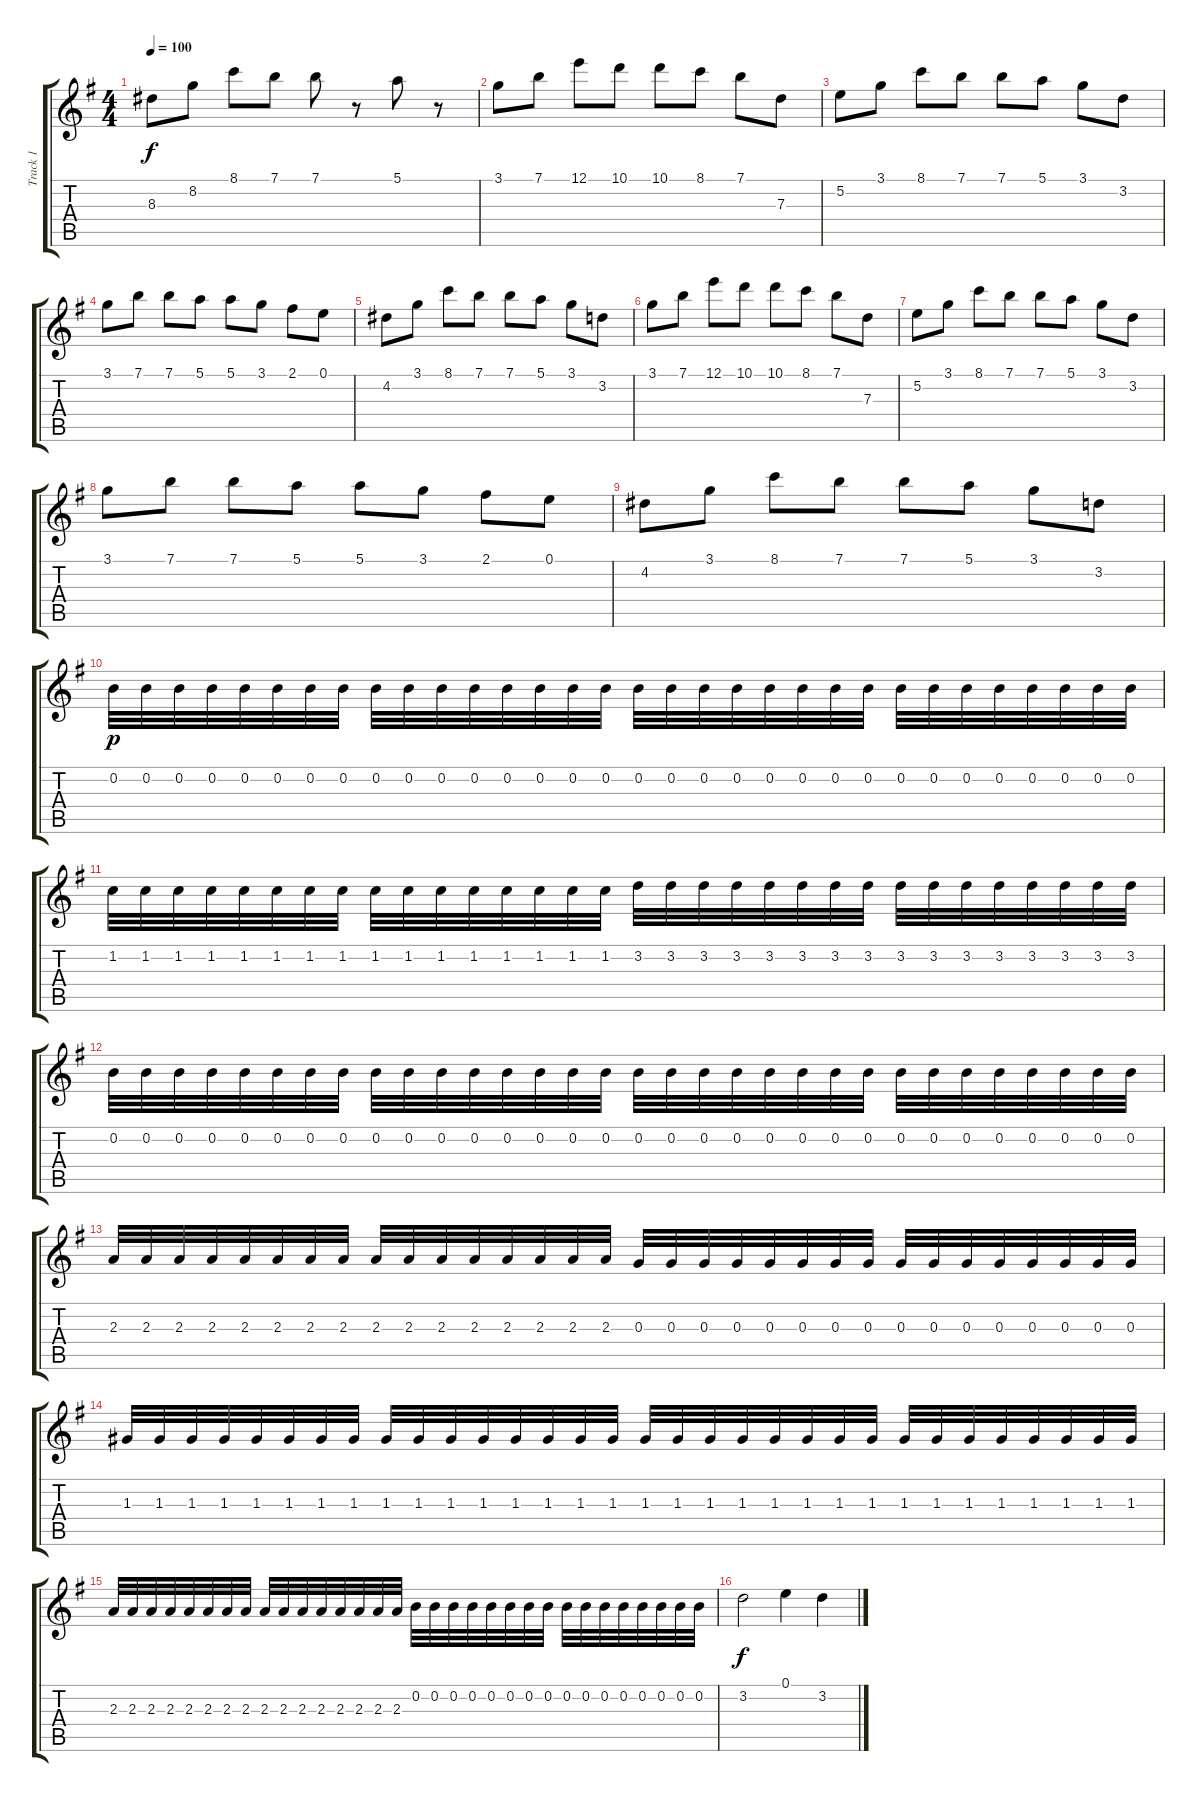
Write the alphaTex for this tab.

\track ("Track 1" "Track 1") {instrument acousticguitarnylon}
\staff {score tabs}
\tuning (E4 B3 G3 D3 A2 E2) {hide}
\ts (4 4)
\tempo 100
\clef g2
\ks g
8.3.8{dy f} 8.2.8 8.1.8 7.1.8 7.1.8 r.8 5.1.8 r.8 |
3.1.8 7.1.8 12.1.8 10.1.8 10.1.8 8.1.8 7.1.8 7.3.8 |
5.2.8 3.1.8 8.1.8 7.1.8 7.1.8 5.1.8 3.1.8 3.2.8 |
3.1.8 7.1.8 7.1.8 5.1.8 5.1.8 3.1.8 2.1.8 0.1.8 |
4.2.8 3.1.8 8.1.8 7.1.8 7.1.8 5.1.8 3.1.8 3.2.8 |
3.1.8 7.1.8 12.1.8 10.1.8 10.1.8 8.1.8 7.1.8 7.3.8 |
5.2.8 3.1.8 8.1.8 7.1.8 7.1.8 5.1.8 3.1.8 3.2.8 |
3.1.8 7.1.8 7.1.8 5.1.8 5.1.8 3.1.8 2.1.8 0.1.8 |
4.2.8 3.1.8 8.1.8 7.1.8 7.1.8 5.1.8 3.1.8 3.2.8 |
0.2.32{dy p} 0.2.32 0.2.32 0.2.32 0.2.32 0.2.32 0.2.32 0.2.32 0.2.32 0.2.32 0.2.32 0.2.32 0.2.32 0.2.32 0.2.32 0.2.32 0.2.32 0.2.32 0.2.32 0.2.32 0.2.32 0.2.32 0.2.32 0.2.32 0.2.32 0.2.32 0.2.32 0.2.32 0.2.32 0.2.32 0.2.32 0.2.32 |
1.2.32 1.2.32 1.2.32 1.2.32 1.2.32 1.2.32 1.2.32 1.2.32 1.2.32 1.2.32 1.2.32 1.2.32 1.2.32 1.2.32 1.2.32 1.2.32 3.2.32 3.2.32 3.2.32 3.2.32 3.2.32 3.2.32 3.2.32 3.2.32 3.2.32 3.2.32 3.2.32 3.2.32 3.2.32 3.2.32 3.2.32 3.2.32 |
0.2.32 0.2.32 0.2.32 0.2.32 0.2.32 0.2.32 0.2.32 0.2.32 0.2.32 0.2.32 0.2.32 0.2.32 0.2.32 0.2.32 0.2.32 0.2.32 0.2.32 0.2.32 0.2.32 0.2.32 0.2.32 0.2.32 0.2.32 0.2.32 0.2.32 0.2.32 0.2.32 0.2.32 0.2.32 0.2.32 0.2.32 0.2.32 |
2.3.32 2.3.32 2.3.32 2.3.32 2.3.32 2.3.32 2.3.32 2.3.32 2.3.32 2.3.32 2.3.32 2.3.32 2.3.32 2.3.32 2.3.32 2.3.32 0.3.32 0.3.32 0.3.32 0.3.32 0.3.32 0.3.32 0.3.32 0.3.32 0.3.32 0.3.32 0.3.32 0.3.32 0.3.32 0.3.32 0.3.32 0.3.32 |
1.3.32 1.3.32 1.3.32 1.3.32 1.3.32 1.3.32 1.3.32 1.3.32 1.3.32 1.3.32 1.3.32 1.3.32 1.3.32 1.3.32 1.3.32 1.3.32 1.3.32 1.3.32 1.3.32 1.3.32 1.3.32 1.3.32 1.3.32 1.3.32 1.3.32 1.3.32 1.3.32 1.3.32 1.3.32 1.3.32 1.3.32 1.3.32 |
2.3.32 2.3.32 2.3.32 2.3.32 2.3.32 2.3.32 2.3.32 2.3.32 2.3.32 2.3.32 2.3.32 2.3.32 2.3.32 2.3.32 2.3.32 2.3.32 0.2.32 0.2.32 0.2.32 0.2.32 0.2.32 0.2.32 0.2.32 0.2.32 0.2.32 0.2.32 0.2.32 0.2.32 0.2.32 0.2.32 0.2.32 0.2.32 |
3.2.2{dy f} 0.1.4 3.2.4
